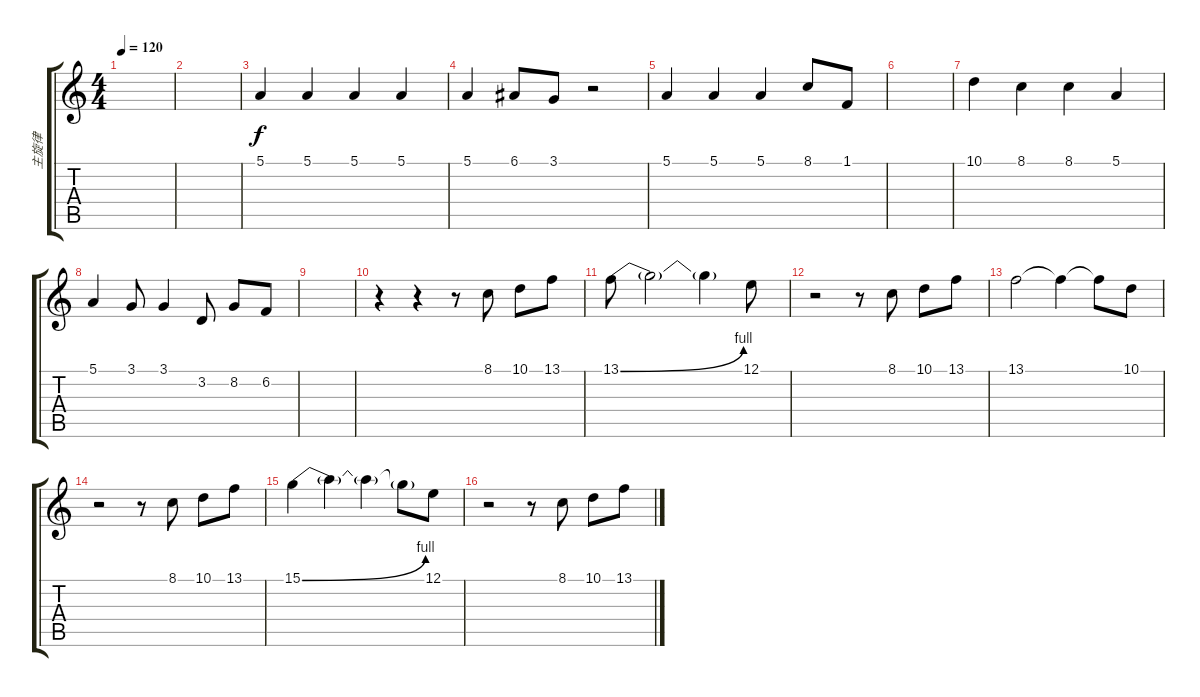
\track ("主旋律" "主旋律") {instrument electricgrandpiano}
\staff {score tabs}
\tuning (E4 B3 G3 D3 A2 E2) {hide}
\ts (4 4)
\tempo 120
\clef g2
\ks c
|
|
5.1.4 5.1.4 5.1.4 5.1.4 |
5.1.4 6.1.8 3.1.8 r.2 |
5.1.4 5.1.4 5.1.4 8.1.8 1.1.8 |
|
10.1.4 8.1.4 8.1.4 5.1.4 |
5.1.4 3.1.8 3.1.4 3.2.8 8.2.8 6.2.8 |
|
r.4 r.4 r.8 8.1.8 10.1.8 13.1.8 |
13.1{be (bend 0 0 60 4)}.8 13.1{t}.2 13.1{t}.4 12.1.8 |
r.2 r.8 8.1.8 10.1.8 13.1.8 |
13.1.2 13.1{t}.4 13.1{t}.8 10.1.8 |
r.2 r.8 8.1.8 10.1.8 13.1.8 |
15.1{be (bend 0 0 60 4)}.4 15.1{t}.4 15.1{t}.4 15.1{t}.8 12.1.8 |
r.2 r.8 8.1.8 10.1.8 13.1.8
